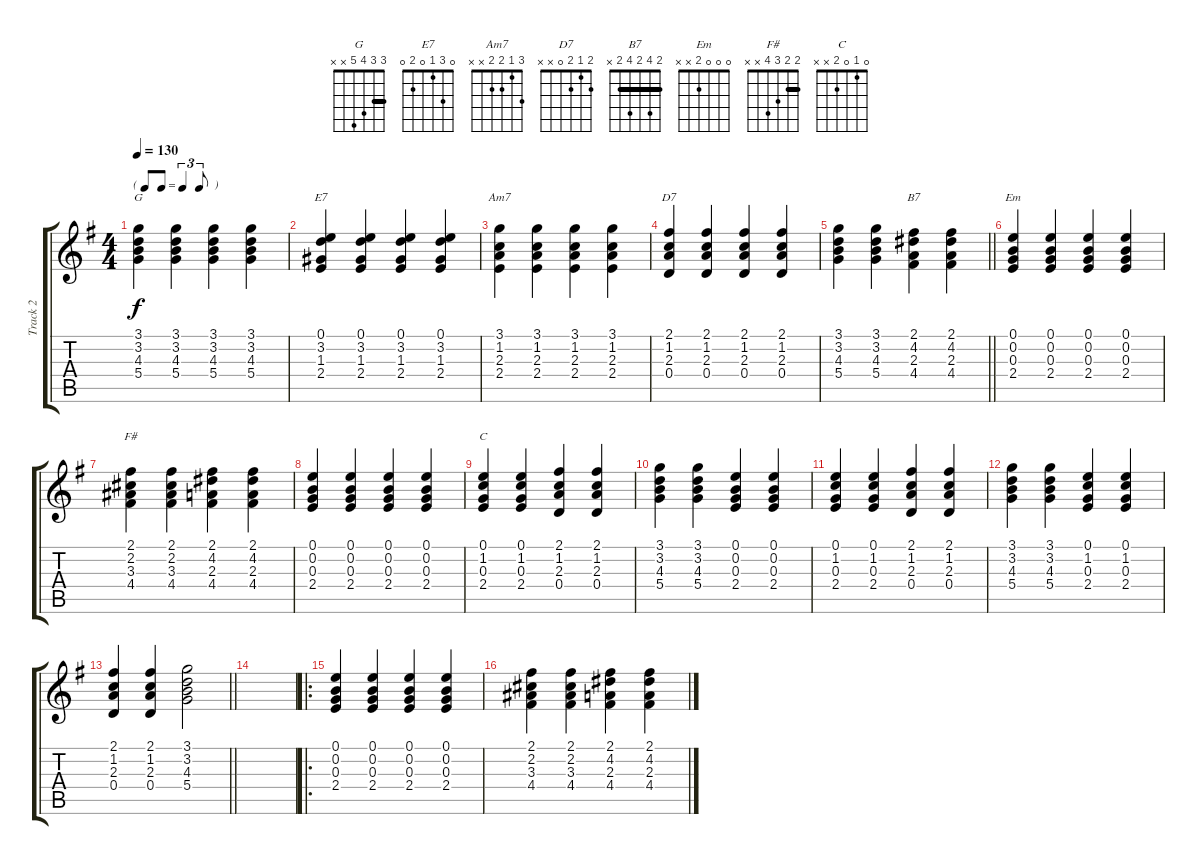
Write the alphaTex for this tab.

\track ("Track 2" "Track 2") {instrument acousticguitarsteel}
\staff {score tabs}
\tuning (E4 B3 G3 D3 A2 E2) {hide}
\chord ("G" 3 3 4 5 x x) {barre 3}
\chord ("E7" 0 3 1 0 2 0)
\chord ("Am7" 3 1 2 2 x x)
\chord ("D7" 2 1 2 0 x x)
\chord ("B7" 2 4 2 4 2 x) {barre 2}
\chord ("Em" 0 0 0 2 x x)
\chord ("F#" 2 2 3 4 x x) {barre 2}
\chord ("C" 0 1 0 2 x x)
\ts (4 4)
\tf triplet8th
\tempo 130
\clef g2
\ks g
(3.1 3.2 4.3 5.4).4{ch "G" dy f} (3.1 3.2 4.3 5.4).4 (3.1 3.2 4.3 5.4).4 (3.1 3.2 4.3 5.4).4 |
(0.1 3.2 1.3 2.4).4{ch "E7"} (0.1 3.2 1.3 2.4).4 (0.1 3.2 1.3 2.4).4 (0.1 3.2 1.3 2.4).4 |
(3.1 1.2 2.3 2.4).4{ch "Am7"} (3.1 1.2 2.3 2.4).4 (3.1 1.2 2.3 2.4).4 (3.1 1.2 2.3 2.4).4 |
(2.1 1.2 2.3 0.4).4{ch "D7"} (2.1 1.2 2.3 0.4).4 (2.1 1.2 2.3 0.4).4 (2.1 1.2 2.3 0.4).4 |
\barLineRight lightlight
(3.1 3.2 4.3 5.4).4 (3.1 3.2 4.3 5.4).4 (2.1 4.2 2.3 4.4).4{ch "B7"} (2.1 4.2 2.3 4.4).4 |
(0.1 0.2 0.3 2.4).4{ch "Em"} (0.1 0.2 0.3 2.4).4 (0.1 0.2 0.3 2.4).4 (0.1 0.2 0.3 2.4).4 |
(2.1 2.2 3.3 4.4).4{ch "F#"} (2.1 2.2 3.3 4.4).4 (2.1 4.2 2.3 4.4).4 (2.1 4.2 2.3 4.4).4 |
(0.1 0.2 0.3 2.4).4 (0.1 0.2 0.3 2.4).4 (0.1 0.2 0.3 2.4).4 (0.1 0.2 0.3 2.4).4 |
(0.1 1.2 0.3 2.4).4{ch "C"} (0.1 1.2 0.3 2.4).4 (2.1 1.2 2.3 0.4).4 (2.1 1.2 2.3 0.4).4 |
(3.1 3.2 4.3 5.4).4 (3.1 3.2 4.3 5.4).4 (0.1 0.2 0.3 2.4).4 (0.1 0.2 0.3 2.4).4 |
(0.1 1.2 0.3 2.4).4 (0.1 1.2 0.3 2.4).4 (2.1 1.2 2.3 0.4).4 (2.1 1.2 2.3 0.4).4 |
(3.1 3.2 4.3 5.4).4 (3.1 3.2 4.3 5.4).4 (0.1 1.2 0.3 2.4).4 (0.1 1.2 0.3 2.4).4 |
\barLineRight lightlight
(2.1 1.2 2.3 0.4).4 (2.1 1.2 2.3 0.4).4 (3.1 3.2 4.3 5.4).2 |
|
\ro
(0.1 0.2 0.3 2.4).4 (0.1 0.2 0.3 2.4).4 (0.1 0.2 0.3 2.4).4 (0.1 0.2 0.3 2.4).4 |
(2.1 2.2 3.3 4.4).4 (2.1 2.2 3.3 4.4).4 (2.1 4.2 2.3 4.4).4 (2.1 4.2 2.3 4.4).4
